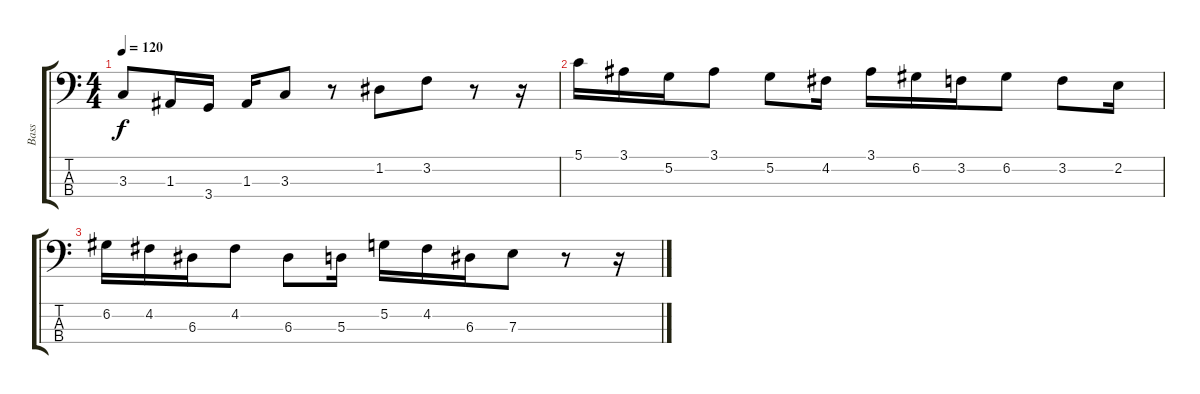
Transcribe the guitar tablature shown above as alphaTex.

\track ("Bass" "Bass") {instrument electricbassfinger}
\staff {score tabs}
\tuning (G2 D2 A1 E1) {hide}
\ts (4 4)
\tempo 120
\clef f4
\ks c
3.3.8{dy f} 1.3.16 3.4.16 1.3.16 3.3.8 r.8 1.2.8 3.2.8 r.8 r.16 |
5.1.16 3.1.16 5.2.16 3.1.8 5.2.8 4.2.16 3.1.16 6.2.16 3.2.16 6.2.8 3.2.8 2.2.16 |
6.2.16 4.2.16 6.3.16 4.2.8 6.3.8 5.3.16 5.2.16 4.2.16 6.3.16 7.3.8 r.8 r.16
